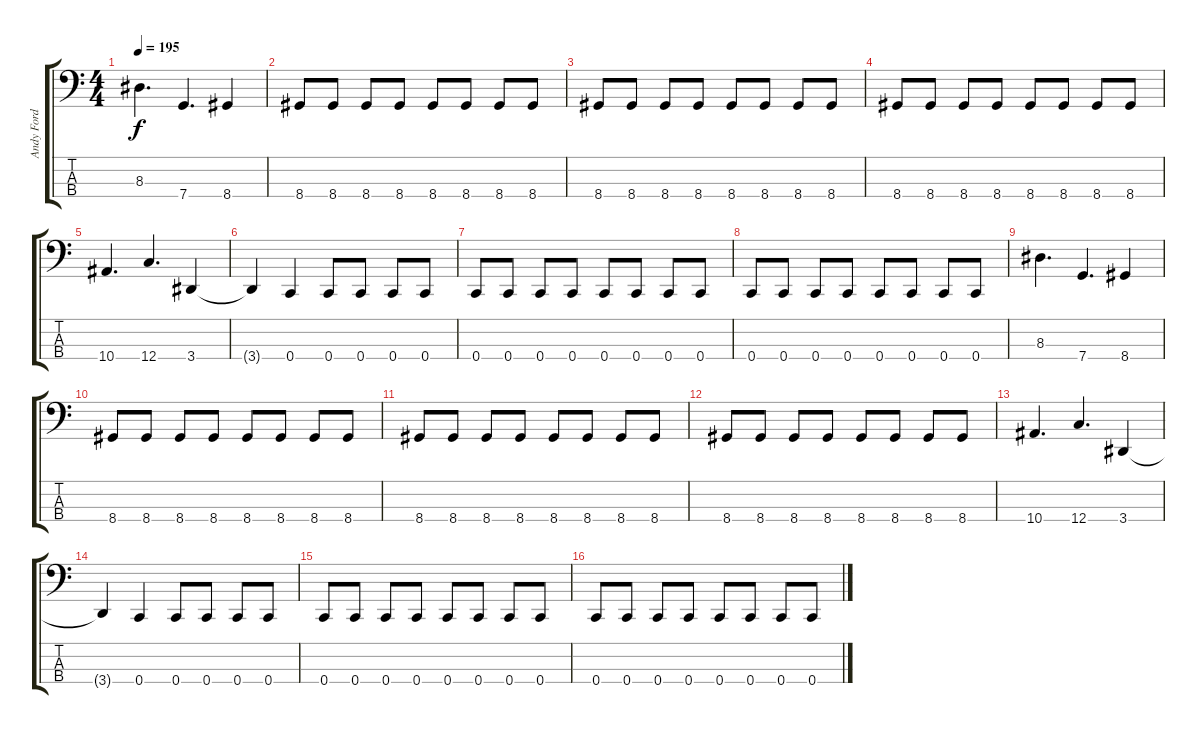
\track ("Andy Ford" "Andy Ford") {instrument electricbasspick}
\staff {score tabs}
\tuning (F2 C2 G1 C1) {hide}
\ts (4 4)
\tempo 195
\clef f4
\ks c
8.3.4{d dy f} 7.4.4{d} 8.4.4 |
8.4.8 8.4.8 8.4.8 8.4.8 8.4.8 8.4.8 8.4.8 8.4.8 |
8.4.8 8.4.8 8.4.8 8.4.8 8.4.8 8.4.8 8.4.8 8.4.8 |
8.4.8 8.4.8 8.4.8 8.4.8 8.4.8 8.4.8 8.4.8 8.4.8 |
10.4.4{d} 12.4.4{d} 3.4.4 |
3.4{t}.4 0.4.4 0.4.8 0.4.8 0.4.8 0.4.8 |
0.4.8 0.4.8 0.4.8 0.4.8 0.4.8 0.4.8 0.4.8 0.4.8 |
0.4.8 0.4.8 0.4.8 0.4.8 0.4.8 0.4.8 0.4.8 0.4.8 |
8.3.4{d} 7.4.4{d} 8.4.4 |
8.4.8 8.4.8 8.4.8 8.4.8 8.4.8 8.4.8 8.4.8 8.4.8 |
8.4.8 8.4.8 8.4.8 8.4.8 8.4.8 8.4.8 8.4.8 8.4.8 |
8.4.8 8.4.8 8.4.8 8.4.8 8.4.8 8.4.8 8.4.8 8.4.8 |
10.4.4{d} 12.4.4{d} 3.4.4 |
3.4{t}.4 0.4.4 0.4.8 0.4.8 0.4.8 0.4.8 |
0.4.8 0.4.8 0.4.8 0.4.8 0.4.8 0.4.8 0.4.8 0.4.8 |
0.4.8 0.4.8 0.4.8 0.4.8 0.4.8 0.4.8 0.4.8 0.4.8
